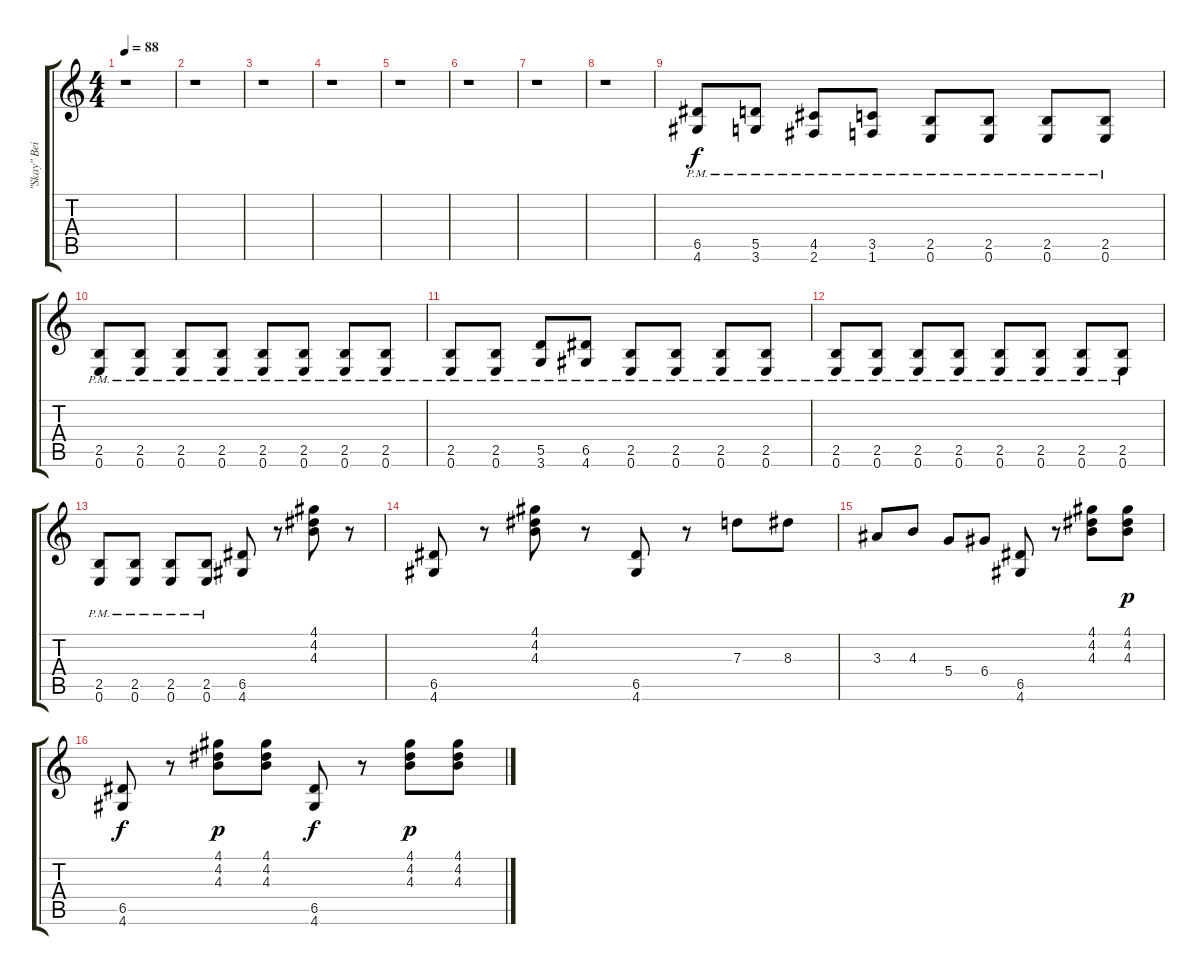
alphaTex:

\track ("\"Skay\" Beilinson" "\"Skay\" Bei") {instrument overdrivenguitar}
\staff {score tabs}
\tuning (E4 B3 G3 D3 A2 E2) {hide}
\ts (4 4)
\tempo 88
\clef g2
\ks c
r.1{dy p} |
r.1 |
r.1 |
r.1 |
r.1 |
r.1 |
r.1 |
r.1 |
(6.5{pm} 4.6{pm}).8{dy f} (5.5{pm} 3.6{pm}).8 (4.5{pm} 2.6{pm}).8 (3.5{pm} 1.6{pm}).8 (2.5{pm} 0.6{pm}).8 (2.5{pm} 0.6{pm}).8 (2.5{pm} 0.6{pm}).8 (2.5{pm} 0.6{pm}).8 |
(2.5{pm} 0.6{pm}).8 (2.5{pm} 0.6{pm}).8 (2.5{pm} 0.6{pm}).8 (2.5{pm} 0.6{pm}).8 (2.5{pm} 0.6{pm}).8 (2.5{pm} 0.6{pm}).8 (2.5{pm} 0.6{pm}).8 (2.5{pm} 0.6{pm}).8 |
(2.5{pm} 0.6{pm}).8 (2.5{pm} 0.6{pm}).8 (5.5{pm} 3.6{pm}).8 (6.5{pm} 4.6{pm}).8 (2.5{pm} 0.6{pm}).8 (2.5{pm} 0.6{pm}).8 (2.5{pm} 0.6{pm}).8 (2.5{pm} 0.6{pm}).8 |
(2.5{pm} 0.6{pm}).8 (2.5{pm} 0.6{pm}).8 (2.5{pm} 0.6{pm}).8 (2.5{pm} 0.6{pm}).8 (2.5{pm} 0.6{pm}).8 (2.5{pm} 0.6{pm}).8 (2.5{pm} 0.6{pm}).8 (2.5{pm} 0.6{pm}).8 |
(2.5{pm} 0.6{pm}).8 (2.5{pm} 0.6{pm}).8 (2.5{pm} 0.6{pm}).8 (2.5{pm} 0.6{pm}).8 (6.5 4.6).8 r.8 (4.1 4.2 4.3).8 r.8 |
(6.5 4.6).8 r.8 (4.1 4.2 4.3).8 r.8 (6.5 4.6).8 r.8 7.3.8 8.3.8 |
3.3.8 4.3.8 5.4.8 6.4.8 (6.5 4.6).8 r.8 (4.1 4.2 4.3).8 (4.1 4.2 4.3).8{dy p} |
(6.5 4.6).8{dy f} r.8 (4.1 4.2 4.3).8{dy p} (4.1 4.2 4.3).8 (6.5 4.6).8{dy f} r.8 (4.1 4.2 4.3).8{dy p} (4.1 4.2 4.3).8
